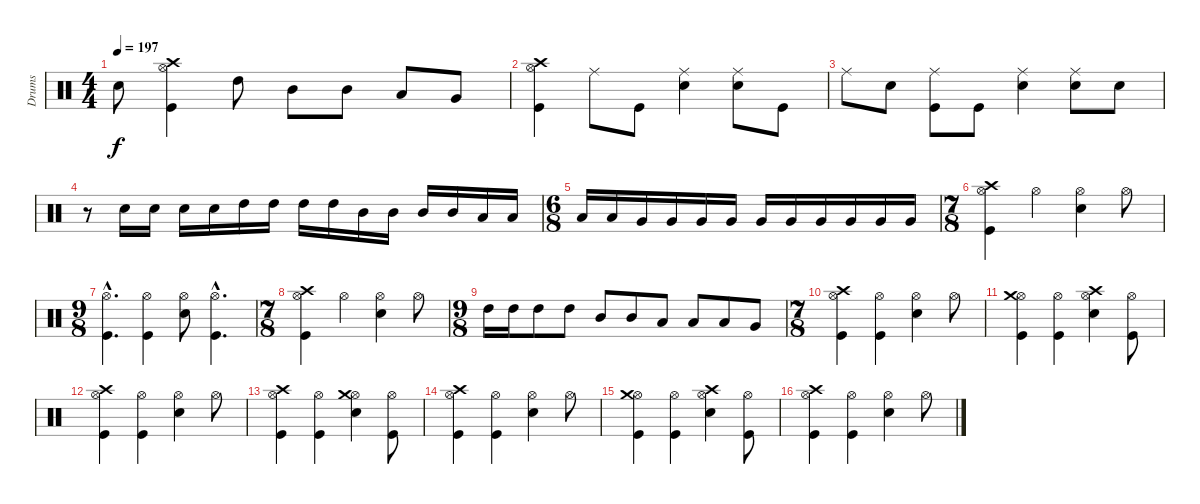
\track ("Drums" "Drums") {instrument percussion}
\staff {score}
\articulation defaults
\ts (4 4)
\tempo 197
\clef neutral
\ks c "Electric Snare (hit)".8{dy f}
("Crash high (hit)" "Hi-Hat (open)" "Kick (hit)").4 "High Tom (hit)".8 "Mid Tom (hit)".8 "Mid Tom (hit)".8 "Low Tom (hit)".8 "Very Low Tom (hit)".8 |
("Hi-Hat (open)" "Crash high (hit)" "Kick (hit)").4 "Ride (middle)".8 "Kick (hit)".8 ("Ride (middle)" "Electric Snare (hit)").4 ("Ride (middle)" "Electric Snare (hit)").8 "Kick (hit)".8 |
"Ride (middle)".8 "Electric Snare (hit)".8 ("Ride (middle)" "Kick (hit)").8 "Kick (hit)".8 ("Ride (middle)" "Electric Snare (hit)").4 ("Ride (middle)" "Electric Snare (hit)").8 "Electric Snare (hit)".8 |
r.8 "Electric Snare (hit)".16 "Electric Snare (hit)".16 "Electric Snare (hit)".16 "Electric Snare (hit)".16 "High Tom (hit)".16 "High Tom (hit)".16 "High Tom (hit)".16 "High Tom (hit)".16 "Mid Tom (hit)".16 "Mid Tom (hit)".16 "Mid Tom (hit)".16 "Mid Tom (hit)".16 "Low Tom (hit)".16 "Low Tom (hit)".16 |
\ts (6 8)
"Low Tom (hit)".16 "Low Tom (hit)".16 "Very Low Tom (hit)".16 "Very Low Tom (hit)".16 "Very Low Tom (hit)".16 "Very Low Tom (hit)".16 "Very Low Tom (hit)".16 "Very Low Tom (hit)".16 "Very Low Tom (hit)".16 "Very Low Tom (hit)".16 "Very Low Tom (hit)".16 "Very Low Tom (hit)".16 |
\ts (7 8)
("Crash high (hit)" "Hi-Hat (open)" "Kick (hit)").4 "Hi-Hat (open)".4 ("Hi-Hat (open)" "Electric Snare (hit)").4 "Hi-Hat (open)".8 |
\ts (9 8)
("Hi-Hat (open)"{hac} "Kick (hit)"{hac}).4{d} ("Hi-Hat (open)" "Kick (hit)").4 ("Hi-Hat (open)" "Electric Snare (hit)").8 ("Hi-Hat (open)"{hac} "Kick (hit)"{hac}).4{d} |
\ts (7 8)
("Crash high (hit)" "Hi-Hat (open)" "Kick (hit)").4 "Hi-Hat (open)".4 ("Hi-Hat (open)" "Electric Snare (hit)").4 "Hi-Hat (open)".8 |
\ts (9 8)
"High Tom (hit)".16 "High Tom (hit)".16 "High Tom (hit)".8 "High Tom (hit)".8 "Mid Tom (hit)".8 "Mid Tom (hit)".8 "Low Tom (hit)".8 "Low Tom (hit)".8 "Low Tom (hit)".8 "Very Low Tom (hit)".8 |
\ts (7 8)
("Hi-Hat (open)" "Crash high (hit)" "Kick (hit)").4 ("Hi-Hat (open)" "Kick (hit)").4 ("Hi-Hat (open)" "Electric Snare (hit)").4 "Hi-Hat (open)".8 |
("Hi-Hat (open)" "Crash medium (hit)" "Kick (hit)").4 ("Hi-Hat (open)" "Kick (hit)").4 ("Hi-Hat (open)" "Crash high (hit)" "Electric Snare (hit)").4 ("Hi-Hat (open)" "Kick (hit)").8 |
("Hi-Hat (open)" "Crash high (hit)" "Kick (hit)").4 ("Hi-Hat (open)" "Kick (hit)").4 ("Hi-Hat (open)" "Electric Snare (hit)").4 "Hi-Hat (open)".8 |
("Hi-Hat (open)" "Crash high (hit)" "Kick (hit)").4 ("Hi-Hat (open)" "Kick (hit)").4 ("Hi-Hat (open)" "Crash medium (hit)" "Electric Snare (hit)").4 ("Hi-Hat (open)" "Kick (hit)").8 |
("Hi-Hat (open)" "Crash high (hit)" "Kick (hit)").4 ("Hi-Hat (open)" "Kick (hit)").4 ("Hi-Hat (open)" "Electric Snare (hit)").4 "Hi-Hat (open)".8 |
("Hi-Hat (open)" "Crash medium (hit)" "Kick (hit)").4 ("Hi-Hat (open)" "Kick (hit)").4 ("Hi-Hat (open)" "Crash high (hit)" "Electric Snare (hit)").4 ("Hi-Hat (open)" "Kick (hit)").8 |
("Hi-Hat (open)" "Crash high (hit)" "Kick (hit)").4 ("Hi-Hat (open)" "Kick (hit)").4 ("Hi-Hat (open)" "Electric Snare (hit)").4 "Hi-Hat (open)".8
